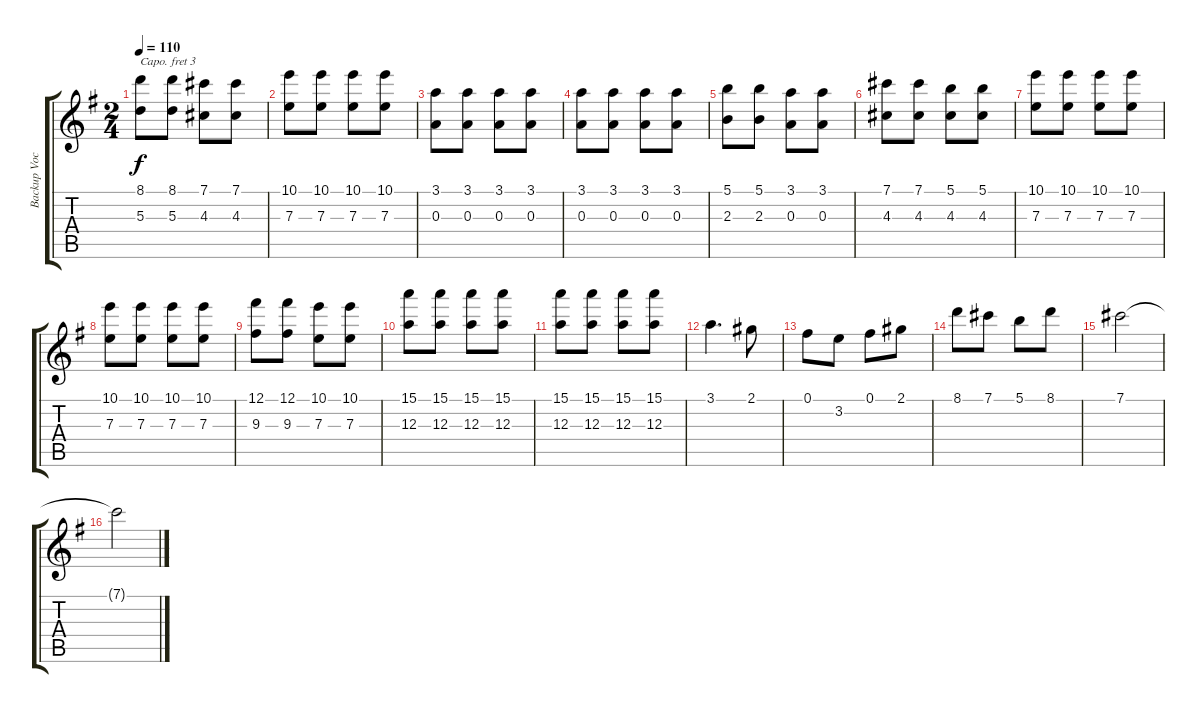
\track ("Backup Vocals" "Backup Voc") {instrument overdrivenguitar}
\staff {score tabs}
\capo 3
\tuning (Eb4 Bb3 Gb3 Db3 Ab2 Eb2) {hide}
\ts (2 4)
\tempo 110
\clef g2
\ks g
(8.1 5.3).8{dy f} (8.1 5.3).8 (7.1 4.3).8 (7.1 4.3).8 |
(10.1 7.3).8 (10.1 7.3).8 (10.1 7.3).8 (10.1 7.3).8 |
(3.1 0.3).8 (3.1 0.3).8 (3.1 0.3).8 (3.1 0.3).8 |
(3.1 0.3).8 (3.1 0.3).8 (3.1 0.3).8 (3.1 0.3).8 |
(5.1 2.3).8 (5.1 2.3).8 (3.1 0.3).8 (3.1 0.3).8 |
(7.1 4.3).8 (7.1 4.3).8 (5.1 4.3).8 (5.1 4.3).8 |
(10.1 7.3).8 (10.1 7.3).8 (10.1 7.3).8 (10.1 7.3).8 |
(10.1 7.3).8 (10.1 7.3).8 (10.1 7.3).8 (10.1 7.3).8 |
(12.1 9.3).8 (12.1 9.3).8 (10.1 7.3).8 (10.1 7.3).8 |
(15.1 12.3).8 (15.1 12.3).8 (15.1 12.3).8 (15.1 12.3).8 |
(15.1 12.3).8 (15.1 12.3).8 (15.1 12.3).8 (15.1 12.3).8 |
3.1.4{d} 2.1.8 |
0.1.8 3.2.8 0.1.8 2.1.8 |
8.1.8 7.1.8 5.1.8 8.1.8 |
7.1.2 |
7.1{t}.2
